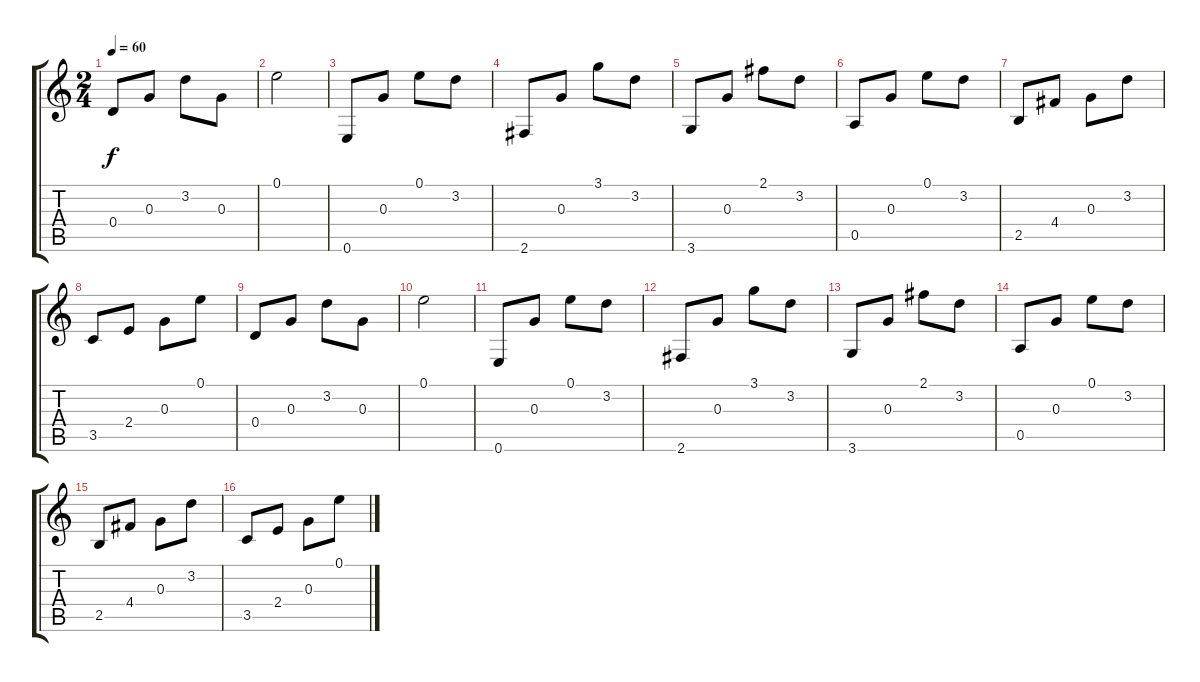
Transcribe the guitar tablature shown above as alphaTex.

\track "" {instrument acousticguitarsteel}
\staff {score tabs}
\tuning (E4 B3 G3 D3 A2 E2) {hide}
\ts (2 4)
\tempo 60
\clef g2
\ks c
0.4.8{dy f} 0.3.8 3.2.8 0.3.8 |
0.1.2 |
0.6.8 0.3.8 0.1.8 3.2.8 |
2.6.8 0.3.8 3.1.8 3.2.8 |
3.6.8 0.3.8 2.1.8 3.2.8 |
0.5.8 0.3.8 0.1.8 3.2.8 |
2.5.8 4.4.8 0.3.8 3.2.8 |
3.5.8 2.4.8 0.3.8 0.1.8 |
0.4.8 0.3.8 3.2.8 0.3.8 |
0.1.2 |
0.6.8 0.3.8 0.1.8 3.2.8 |
2.6.8 0.3.8 3.1.8 3.2.8 |
3.6.8 0.3.8 2.1.8 3.2.8 |
0.5.8 0.3.8 0.1.8 3.2.8 |
2.5.8 4.4.8 0.3.8 3.2.8 |
3.5.8 2.4.8 0.3.8 0.1.8
